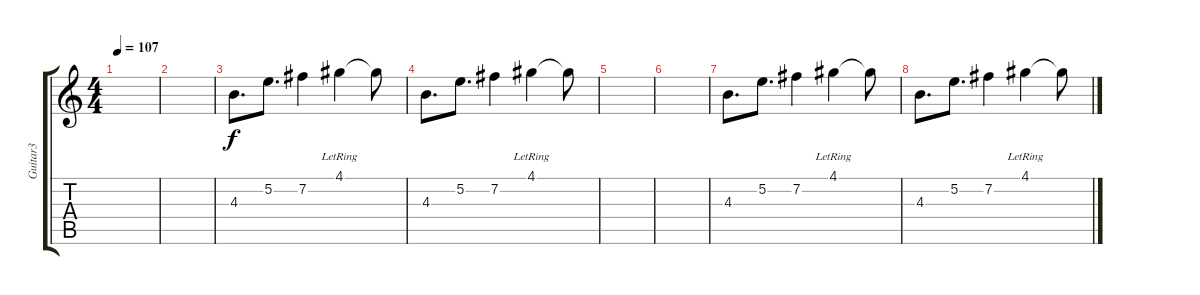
\track ("Guitar3" "Guitar3") {instrument acousticguitarsteel}
\staff {score tabs}
\tuning (E4 B3 G3 D3 A2 E2) {hide}
\ts (4 4)
\tempo 107
\clef g2
\ks c
|
|
4.3.8{d} 5.2.8{d} 7.2.4 4.1{lr}.4 4.1{t}.8 |
4.3.8{d} 5.2.8{d} 7.2.4 4.1{lr}.4 4.1{t}.8 |
|
|
4.3.8{d} 5.2.8{d} 7.2.4 4.1{lr}.4 4.1{t}.8 |
4.3.8{d volume 0} 5.2.8{d} 7.2.4 4.1{lr}.4 4.1{t}.8
